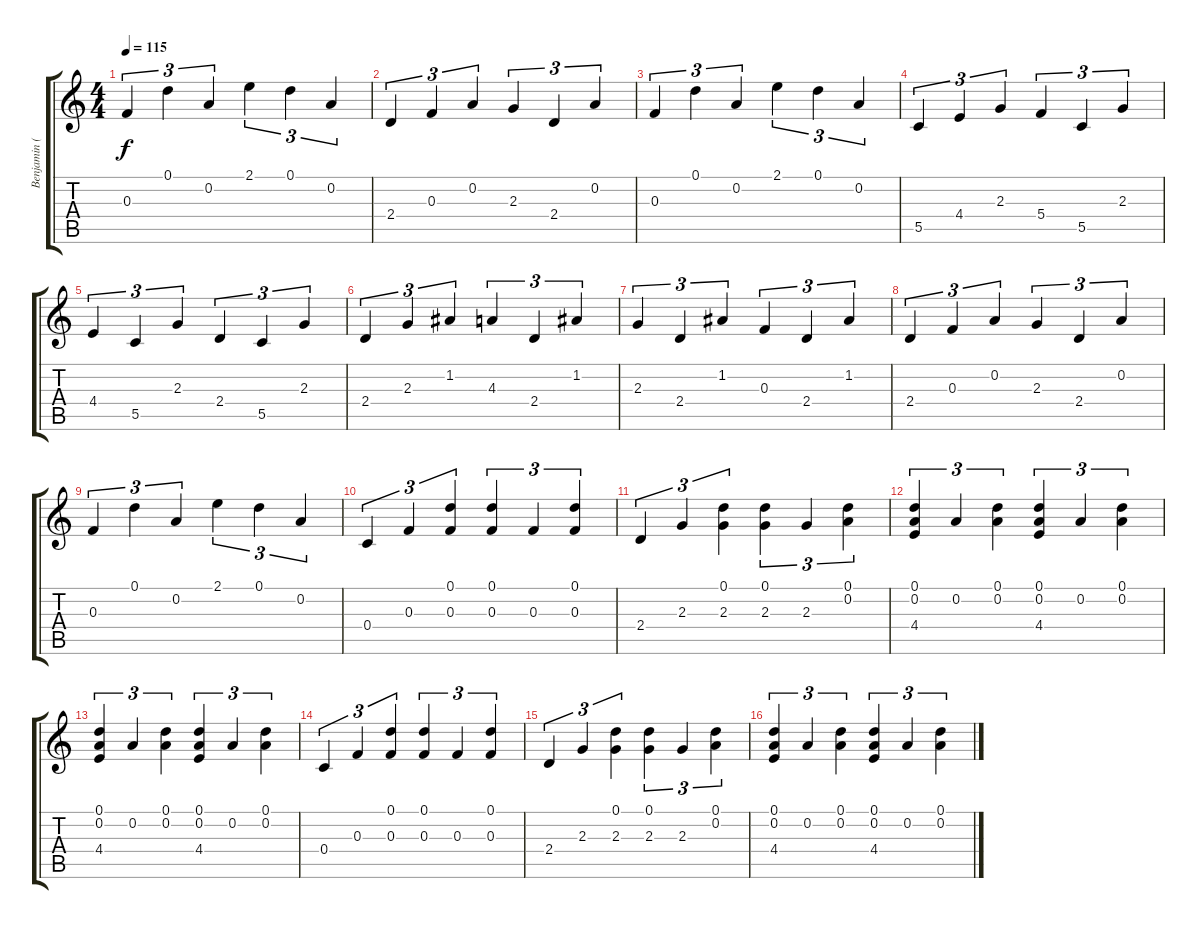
\track ("Benjamin (KeybHigh)" "Benjamin (") {instrument musicbox}
\staff {score tabs}
\tuning (D5 A4 F4 C4 G3 D3) {hide}
\ts (4 4)
\tempo 115
\clef g2
\ks c
0.3.4{tu (3 2) dy f} 0.1.4{tu (3 2)} 0.2.4{tu (3 2)} 2.1.4{tu (3 2)} 0.1.4{tu (3 2)} 0.2.4{tu (3 2)} |
2.4.4{tu (3 2)} 0.3.4{tu (3 2)} 0.2.4{tu (3 2)} 2.3.4{tu (3 2)} 2.4.4{tu (3 2)} 0.2.4{tu (3 2)} |
0.3.4{tu (3 2)} 0.1.4{tu (3 2)} 0.2.4{tu (3 2)} 2.1.4{tu (3 2)} 0.1.4{tu (3 2)} 0.2.4{tu (3 2)} |
5.5.4{tu (3 2)} 4.4.4{tu (3 2)} 2.3.4{tu (3 2)} 5.4.4{tu (3 2)} 5.5.4{tu (3 2)} 2.3.4{tu (3 2)} |
4.4.4{tu (3 2)} 5.5.4{tu (3 2)} 2.3.4{tu (3 2)} 2.4.4{tu (3 2)} 5.5.4{tu (3 2)} 2.3.4{tu (3 2)} |
2.4.4{tu (3 2)} 2.3.4{tu (3 2)} 1.2.4{tu (3 2)} 4.3.4{tu (3 2)} 2.4.4{tu (3 2)} 1.2.4{tu (3 2)} |
2.3.4{tu (3 2)} 2.4.4{tu (3 2)} 1.2.4{tu (3 2)} 0.3.4{tu (3 2)} 2.4.4{tu (3 2)} 1.2.4{tu (3 2)} |
2.4.4{tu (3 2)} 0.3.4{tu (3 2)} 0.2.4{tu (3 2)} 2.3.4{tu (3 2)} 2.4.4{tu (3 2)} 0.2.4{tu (3 2)} |
0.3.4{tu (3 2)} 0.1.4{tu (3 2)} 0.2.4{tu (3 2)} 2.1.4{tu (3 2)} 0.1.4{tu (3 2)} 0.2.4{tu (3 2)} |
0.4.4{tu (3 2)} 0.3.4{tu (3 2)} (0.1 0.3).4{tu (3 2)} (0.1 0.3).4{tu (3 2)} 0.3.4{tu (3 2)} (0.1 0.3).4{tu (3 2)} |
2.4.4{tu (3 2)} 2.3.4{tu (3 2)} (0.1 2.3).4{tu (3 2)} (0.1 2.3).4{tu (3 2)} 2.3.4{tu (3 2)} (0.1 0.2).4{tu (3 2)} |
(0.1 0.2 4.4).4{tu (3 2)} 0.2.4{tu (3 2)} (0.1 0.2).4{tu (3 2)} (0.1 0.2 4.4).4{tu (3 2)} 0.2.4{tu (3 2)} (0.1 0.2).4{tu (3 2)} |
(0.1 0.2 4.4).4{tu (3 2)} 0.2.4{tu (3 2)} (0.1 0.2).4{tu (3 2)} (0.1 0.2 4.4).4{tu (3 2)} 0.2.4{tu (3 2)} (0.1 0.2).4{tu (3 2)} |
0.4.4{tu (3 2)} 0.3.4{tu (3 2)} (0.1 0.3).4{tu (3 2)} (0.1 0.3).4{tu (3 2)} 0.3.4{tu (3 2)} (0.1 0.3).4{tu (3 2)} |
2.4.4{tu (3 2)} 2.3.4{tu (3 2)} (0.1 2.3).4{tu (3 2)} (0.1 2.3).4{tu (3 2)} 2.3.4{tu (3 2)} (0.1 0.2).4{tu (3 2)} |
(0.1 0.2 4.4).4{tu (3 2)} 0.2.4{tu (3 2)} (0.1 0.2).4{tu (3 2)} (0.1 0.2 4.4).4{tu (3 2)} 0.2.4{tu (3 2)} (0.1 0.2).4{tu (3 2)}
